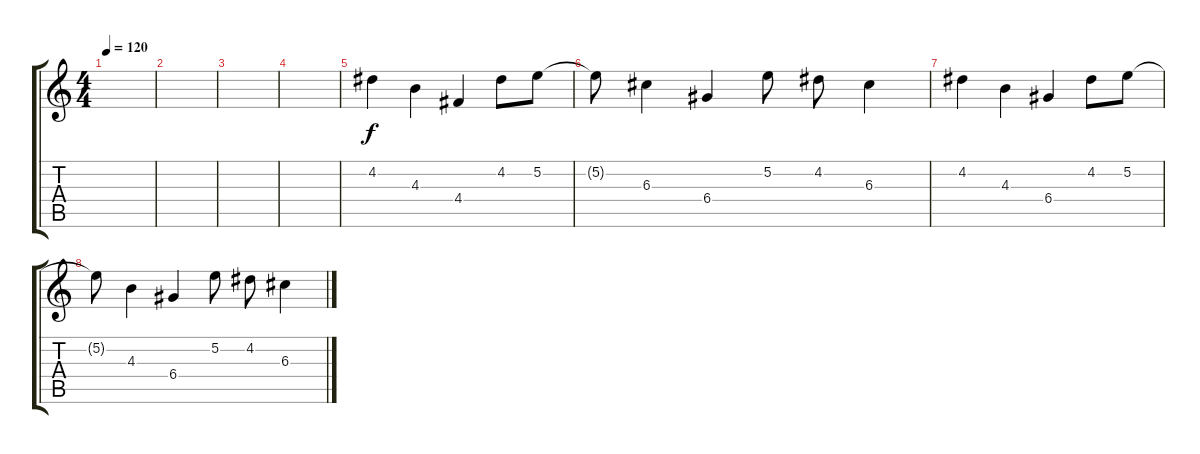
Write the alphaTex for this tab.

\track "" {instrument acousticguitarsteel}
\staff {score tabs}
\tuning (E4 B3 G3 D3 A2 E2) {hide}
\ts (4 4)
\tempo 120
\clef g2
\ks c
|
|
|
|
4.2.4 4.3.4 4.4.4 4.2.8 5.2.8 |
5.2{t}.8 6.3.4 6.4.4 5.2.8 4.2.8 6.3.4 |
4.2.4 4.3.4 6.4.4 4.2.8 5.2.8 |
5.2{t}.8 4.3.4 6.4.4 5.2.8 4.2.8 6.3.4
